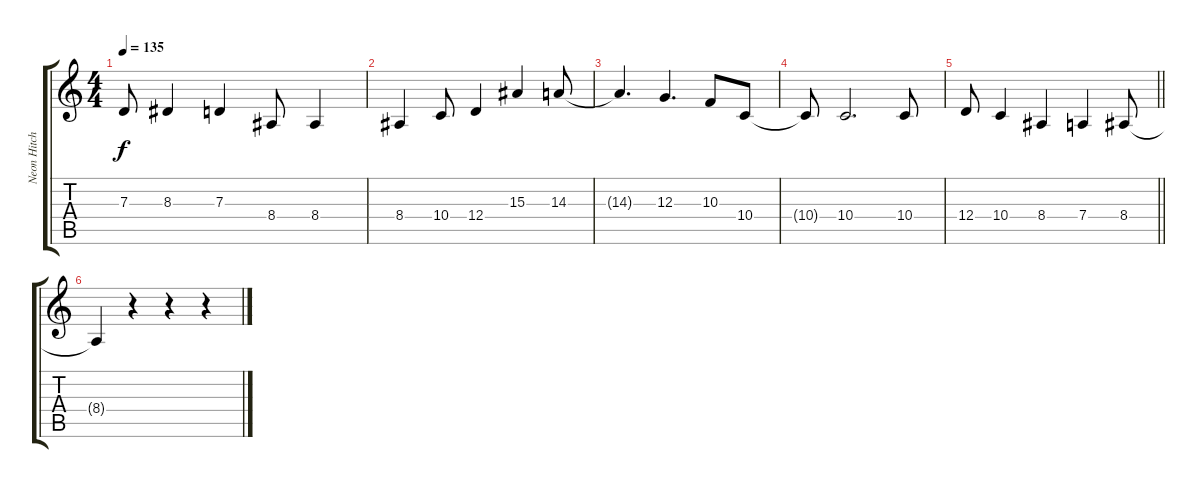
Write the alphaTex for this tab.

\track ("Neon Hitch" "Neon Hitch") {instrument clarinet}
\staff {score tabs}
\tuning (E4 B3 G3 D3 A2 E2) {hide}
\ts (4 4)
\tempo 135
\clef g2
\ks c
7.3{t}.8{dy f} 8.3.4 7.3.4 8.4.8 8.4.4 |
8.4.4 10.4.8 12.4.4 15.3.4 14.3.8 |
14.3{t}.4{d} 12.3.4{d} 10.3.8 10.4.8 |
10.4{t}.8 10.4.2{d} 10.4.8 |
\barLineRight lightlight
12.4.8 10.4.4 8.4.4 7.4.4 8.4.8 |
8.4{t}.4 r.4 r.4 r.4
